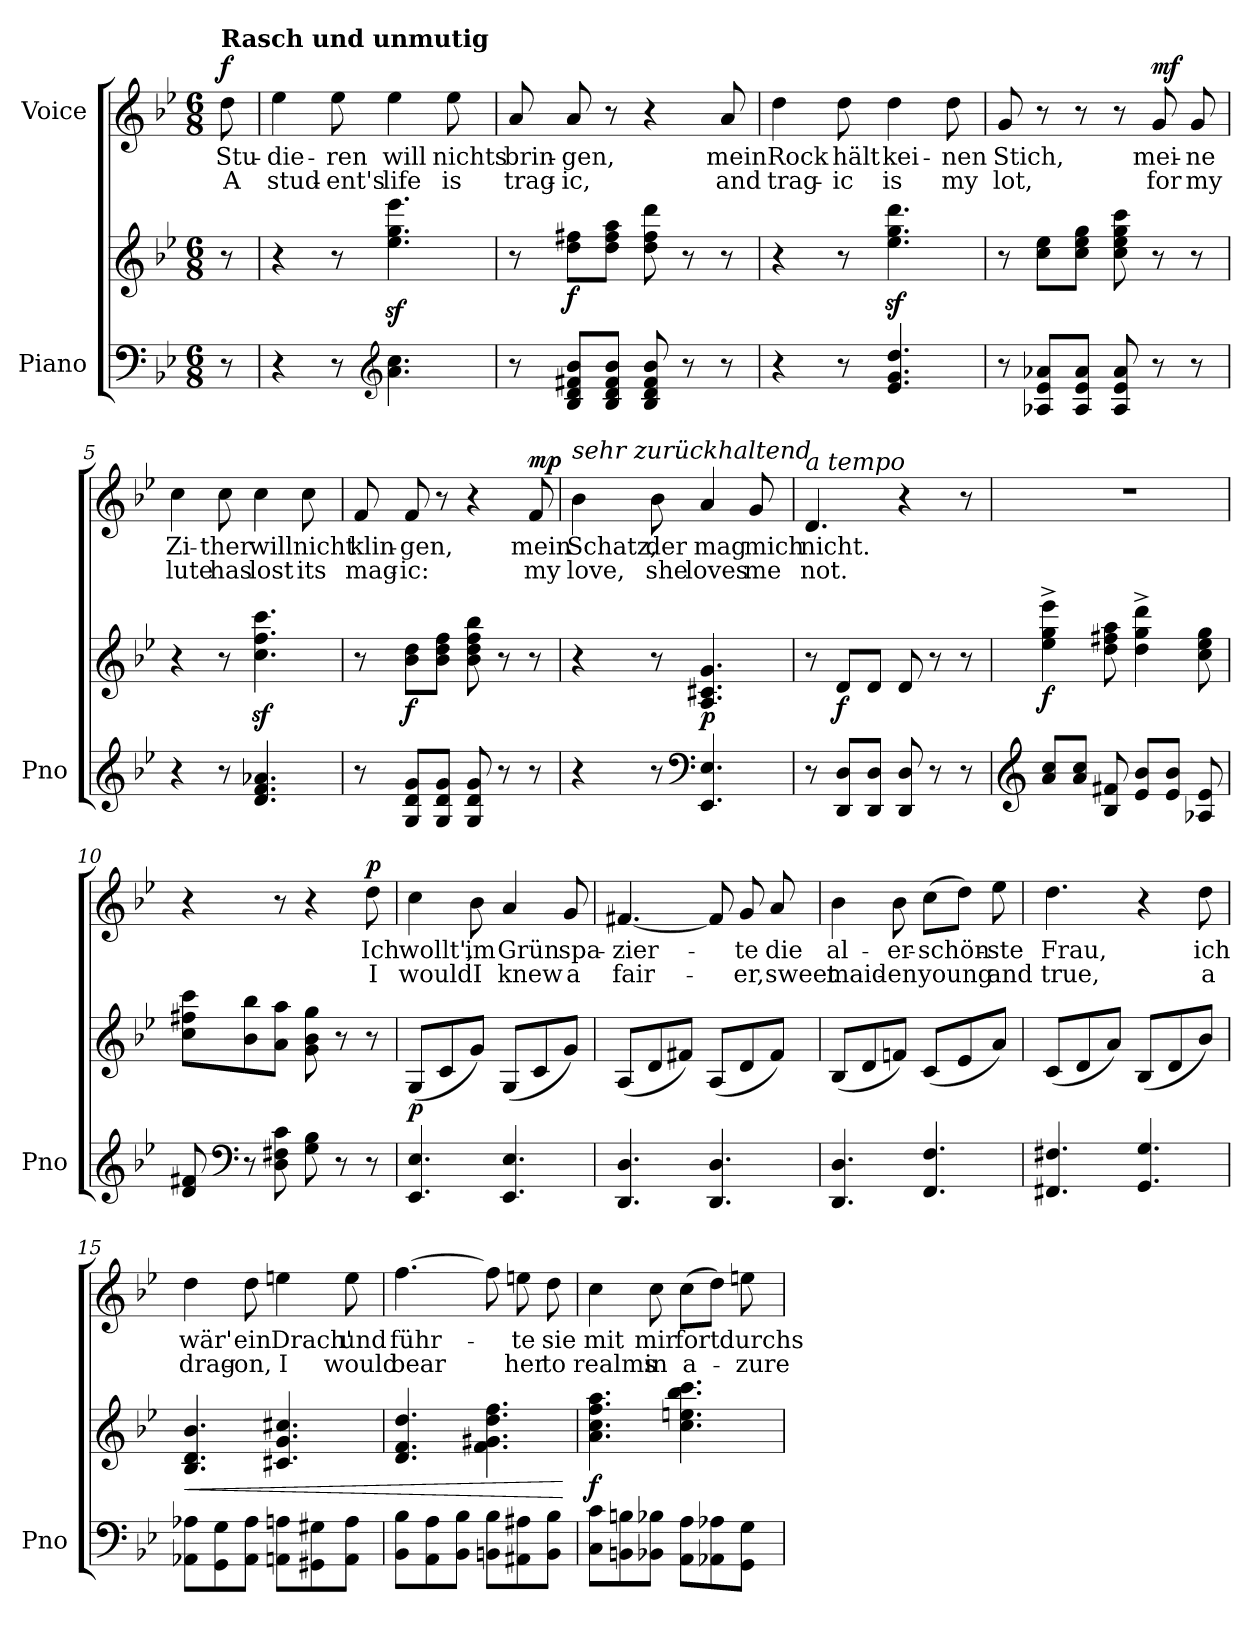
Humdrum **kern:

**kern	**kern	**dynam	**kern	**text	**text	**dynam
*part2	*part2	*part2	*part1	*part1	*part1	*part1
*staff3	*staff2	*staff2/3	*staff1	*staff1	*staff1	*staff1
*I"Piano	*	*	*I"Voice	*	*	*
*I'Pno	*	*	*	*	*	*
*clefF4	*clefG2	*	*clefG2	*	*	*
*k[b-e-]	*k[b-e-]	*	*k[b-e-]	*	*	*
*M6/8	*M6/8	*	*M6/8	*	*	*
=	=	=	=	=	=	=
!	!	!	!LO:TX:a:B:t=Rasch und unmutig	!	!	!
!	!	!	!	!LO:LY:b	!LO:LY:b	!LO:DY:a
8r	8r	.	8dd\	Stu-	A	f
=1	=1	=1	=1	=1	=1	=1
!	!	!	!	!LO:LY:b	!LO:LY:b	!
4r	4r	.	4ee-\	-die-	stud-	.
!	!	!	!	!LO:LY:b	!LO:LY:b	!
8r	8r	.	8ee-\	-ren	-ent's	.
*clefG2	*	*	*	*	*	*
!	!	!	!	!LO:LY:b	!LO:LY:b	!
4.a\ 4.cc\	4.ee-\z< 4.gg\z< 4.eee-\z<	.	4ee-\	will	life	.
!	!	!	!	!LO:LY:b	!LO:LY:b	!
.	.	.	8ee-\	nichts	is	.
=2	=2	=2	=2	=2	=2	=2
!	!	!	!	!LO:LY:b	!LO:LY:b	!
8r	8r	.	8a/	brin-	trag-	.
!	!	!LO:DY:b	!	!LO:LY:b	!LO:LY:b	!
8B-/ 8d/ 8f#X/ 8b-/L	8dd\ 8ff#X\L	f	8a/	-gen,	-ic,	.
8B-/ 8d/ 8f#/ 8b-/J	8dd\ 8ff#\ 8aa\J	.	8r	.	.	.
8B-/ 8d/ 8f#/ 8b-/	8dd\ 8ff#\ 8ddd\	.	4r	.	.	.
8r	8r	.	.	.	.	.
!	!	!	!	!LO:LY:b	!LO:LY:b	!
8r	8r	.	8a/	mein	and	.
=3	=3	=3	=3	=3	=3	=3
!	!	!	!	!LO:LY:b	!LO:LY:b	!
4r	4r	.	4dd\	Rock	trag-	.
!	!	!	!	!LO:LY:b	!LO:LY:b	!
8r	8r	.	8dd\	hält	-ic	.
!	!	!	!	!LO:LY:b	!LO:LY:b	!
4.e-/ 4.g/ 4.dd/	4.ee-\z< 4.gg\z< 4.ddd\z<	.	4dd\	kei-	is	.
!	!	!	!	!LO:LY:b	!LO:LY:b	!
.	.	.	8dd\	-nen	my	.
!!LO:LB:g=z
=4	=4	=4	=4	=4	=4	=4
!	!	!	!	!LO:LY:b	!LO:LY:b	!
8r	8r	.	8g/	Stich,	lot,	.
8A-X/ 8e-/ 8a-X/L	8cc\ 8ee-\L	.	8r	.	.	.
8A-/ 8e-/ 8a-/J	8cc\ 8ee-\ 8gg\J	.	8r	.	.	.
8A-/ 8e-/ 8a-/	8cc\ 8ee-\ 8gg\ 8ccc\	.	8r	.	.	.
*	*	*	*MM110	*	*	*
!	!	!	!	!LO:LY:b	!LO:LY:b	!LO:DY:a
8r	8r	.	8g/	mei-	for	mf
!	!	!	!	!LO:LY:b	!LO:LY:b	!
8r	8r	.	8g/	-ne	my	.
=5	=5	=5	=5	=5	=5	=5
!	!	!	!	!LO:LY:b	!LO:LY:b	!
4r	4r	.	4cc\	Zi-	lute	.
!	!	!	!	!LO:LY:b	!LO:LY:b	!
8r	8r	.	8cc\	-ther	has	.
!	!	!	!	!LO:LY:b	!LO:LY:b	!
4.d/ 4.f/ 4.a-X/	4.cc\z< 4.ff\z< 4.ccc\z<	.	4cc\	will	lost	.
!	!	!	!	!LO:LY:b	!LO:LY:b	!
.	.	.	8cc\	nicht	its	.
=6	=6	=6	=6	=6	=6	=6
!	!	!	!	!LO:LY:b	!LO:LY:b	!
8r	8r	.	8f/	klin-	mag-	.
!	!	!LO:DY:b	!	!LO:LY:b	!LO:LY:b	!
8G/ 8d/ 8g/L	8b-\ 8dd\L	f	8f/	-gen,	-ic:	.
8G/ 8d/ 8g/J	8b-\ 8dd\ 8ff\J	.	8r	.	.	.
8G/ 8d/ 8g/	8b-\ 8dd\ 8ff\ 8bb-\	.	4r	.	.	.
8r	8r	.	.	.	.	.
!	!	!	!	!LO:LY:b	!LO:LY:b	!LO:DY:a
8r	8r	.	8f/	mein	my	mp
=7	=7	=7	=7	=7	=7	=7
!	!	!	!LO:TX:a:i:t=sehr zurückhaltend	!	!	!
!	!	!	!	!LO:LY:b	!LO:LY:b	!
4r	4r	.	4b-\	Schatz,	love,	.
!	!	!	!	!LO:LY:b	!LO:LY:b	!
8r	8r	.	8b-\	der	she	.
*clefF4	*	*	*	*	*	*
*	*	*	*MM85	*	*	*
!	!	!LO:DY:b	!	!LO:LY:b	!LO:LY:b	!
4.EE-/ 4.E-/	4.A/ 4.c#X/ 4.g/	p	4a/	mag	loves	.
!	!	!	!	!LO:LY:b	!LO:LY:b	!
.	.	.	8g/	mich	me	.
!!LO:LB:g=z
=8	=8	=8	=8	=8	=8	=8
!	!	!	!LO:TX:a:i:t=a tempo	!	!	!
!	!	!	!	!LO:LY:b	!LO:LY:b	!
8r	8r	.	4.d/	nicht.	not.	.
!	!	!LO:DY:b	!	!	!	!
8DD/ 8D/L	8d/L	f	.	.	.	.
8DD/ 8D/J	8d/J	.	.	.	.	.
8DD/ 8D/	8d/	.	4r	.	.	.
8r	8r	.	.	.	.	.
8r	8r	.	8r	.	.	.
=9	=9	=9	=9	=9	=9	=9
*clefG2	*	*	*	*	*	*
!	!	!LO:DY:b	!	!	!	!
8a/ 8cc/L	4ee-\^ 4gg\^ 4eee-\^	f	2.r	.	.	.
8a/ 8cc/J	.	.	.	.	.	.
8B-/ 8f#X/	8dd\ 8ff#X\ 8aa\	.	.	.	.	.
8e-/ 8b-/L	4dd\^ 4gg\^ 4ddd\^	.	.	.	.	.
8e-/ 8b-/J	.	.	.	.	.	.
8A-X/ 8e-/	8cc\ 8ee-\ 8gg\	.	.	.	.	.
=10	=10	=10	=10	=10	=10	=10
8d/ 8f#X/	8cc\ 8ff#X\ 8ccc\L	.	4r	.	.	.
*clefF4	*	*	*	*	*	*
8r	8b-\ 8bb-\	.	.	.	.	.
8D\ 8F#X\ 8c\	8a\ 8aa\J	.	8r	.	.	.
8G\ 8B-\	8g\ 8b-\ 8gg\	.	4r	.	.	.
8r	8r	.	.	.	.	.
!	!	!	!	!LO:LY:b	!LO:LY:b	!LO:DY:a
8r	8r	.	8dd\	Ich	I	p
=11	=11	=11	=11	=11	=11	=11
!	!	!LO:DY:a=2	!	!LO:LY:b	!LO:LY:b	!
4.EE-/ 4.E-/	(8G/L	p	4cc\	wollt',	would	.
.	8c/	.	.	.	.	.
!	!	!	!	!LO:LY:b	!LO:LY:b	!
.	8g/J)	.	8b-\	im	I	.
!	!	!	!	!LO:LY:b	!LO:LY:b	!
4.EE-/ 4.E-/	(8G/L	.	4a/	Grün	knew	.
.	8c/	.	.	.	.	.
!	!	!	!	!LO:LY:b	!LO:LY:b	!
.	8g/J)	.	8g/	spa-	a	.
=12	=12	=12	=12	=12	=12	=12
!	!	!	!	!LO:LY:b	!LO:LY:b	!
4.DD/ 4.D/	(8A/L	.	[4.f#X/	-zier-	fair-	.
.	8d/	.	.	.	.	.
.	8f#X/J)	.	.	.	.	.
4.DD/ 4.D/	(8A/L	.	8f#/]	.	.	.
!	!	!	!	!LO:LY:b	!LO:LY:b	!
.	8d/	.	8g/	-te	-er,	.
!	!	!	!	!LO:LY:b	!LO:LY:b	!
.	8f#/J)	.	8a/	die	sweet	.
!!LO:LB:g=z
=13	=13	=13	=13	=13	=13	=13
!	!	!	!	!LO:LY:b	!LO:LY:b	!
4.DD/ 4.D/	(8B-/L	.	4b-\	al-	maid-	.
.	8d/	.	.	.	.	.
!	!	!	!	!LO:LY:b	!LO:LY:b	!
.	8fn/J)	.	8b-\	-er-	-en	.
!	!	!	!	!LO:LY:b	!LO:LY:b	!
4.FF/ 4.F/	(8c/L	.	(8cc\L	-schön-	young	.
.	8e-/	.	8dd\J)	.	.	.
!	!	!	!	!LO:LY:b	!LO:LY:b	!
.	8a/J)	.	8ee-\	-ste	and	.
=14	=14	=14	=14	=14	=14	=14
!	!	!	!	!LO:LY:b	!LO:LY:b	!
4.FF#X/ 4.F#X/	(8c/L	.	4.dd\	Frau,	true,	.
.	8d/	.	.	.	.	.
.	8a/J)	.	.	.	.	.
4.GG/ 4.G/	(8B-/L	.	4r	.	.	.
.	8d/	.	.	.	.	.
!	!	!	!	!LO:LY:b	!LO:LY:b	!
.	8b-/J)	.	8dd\	ich	a	.
=15	=15	=15	=15	=15	=15	=15
!	!	!LO:HP:b	!	!LO:LY:b	!LO:LY:b	!
8AA-X\ 8A-X\L	4.B-/ 4.d/ 4.b-/	<	4dd\	wär'	drag-	.
8GG\ 8G\	.	.	.	.	.	.
!	!	!	!	!LO:LY:b	!LO:LY:b	!
8AA-\ 8A-\J	.	.	8dd\	ein	-on,	.
!	!	!	!	!LO:LY:b	!LO:LY:b	!
8AAn\ 8An\L	4.c#X/ 4.g/ 4.cc#X/	.	4een\	Drach'	I	.
8GG#X\ 8G#X\	.	.	.	.	.	.
!	!	!	!	!LO:LY:b	!LO:LY:b	!
8AA\ 8A\J	.	.	8ee\	und	would	.
=16	=16	=16	=16	=16	=16	=16
!	!	!	!	!LO:LY:b	!LO:LY:b	!
8BB-\ 8B-\L	4.d/ 4.f/ 4.dd/	.	[4.ff\	führ-	bear	.
8AA\ 8A\	.	.	.	.	.	.
8BB-\ 8B-\J	.	.	.	.	.	.
8BBn\ 8B-\L	4.f\ 4.g#X\ 4.dd\ 4.ff\	.	8ff\]	.	.	.
!	!	!	!	!LO:LY:b	!LO:LY:b	!
8AA#X\ 8A#X\	.	.	8een\	-te	her	.
!	!	!	!	!LO:LY:b	!LO:LY:b	!
8BB\ 8B-\J	.	.	8dd\	sie	to	.
.	.	[	.	.	.	.
!!LO:PB:g=z
=17	=17	=17	=17	=17	=17	=17
!	!	!LO:DY:b	!	!LO:LY:b	!LO:LY:b	!
8C\ 8c\L	4.a\ 4.cc\ 4.ff\ 4.aa\	f	4cc\	mit	realms	.
8BBn\ 8Bn\	.	.	.	.	.	.
!	!	!	!	!LO:LY:b	!LO:LY:b	!
8BB-X\ 8B-X\J	.	.	8cc\	mir	in	.
!	!	!	!	!LO:LY:b	!LO:LY:b	!
8AA\ 8A\L	4.cc\ 4.een\ 4.bb-\ 4.ccc\	.	(8cc\L	fort	a-	.
8AA-X\ 8A-X\	.	.	8dd\J)	.	.	.
!	!	!	!	!LO:LY:b	!LO:LY:b	!
8GG\ 8G\J	.	.	8een\	durchs	-zure	.
=	=	=	=	=	=	=
*-	*-	*-	*-	*-	*-	*-
